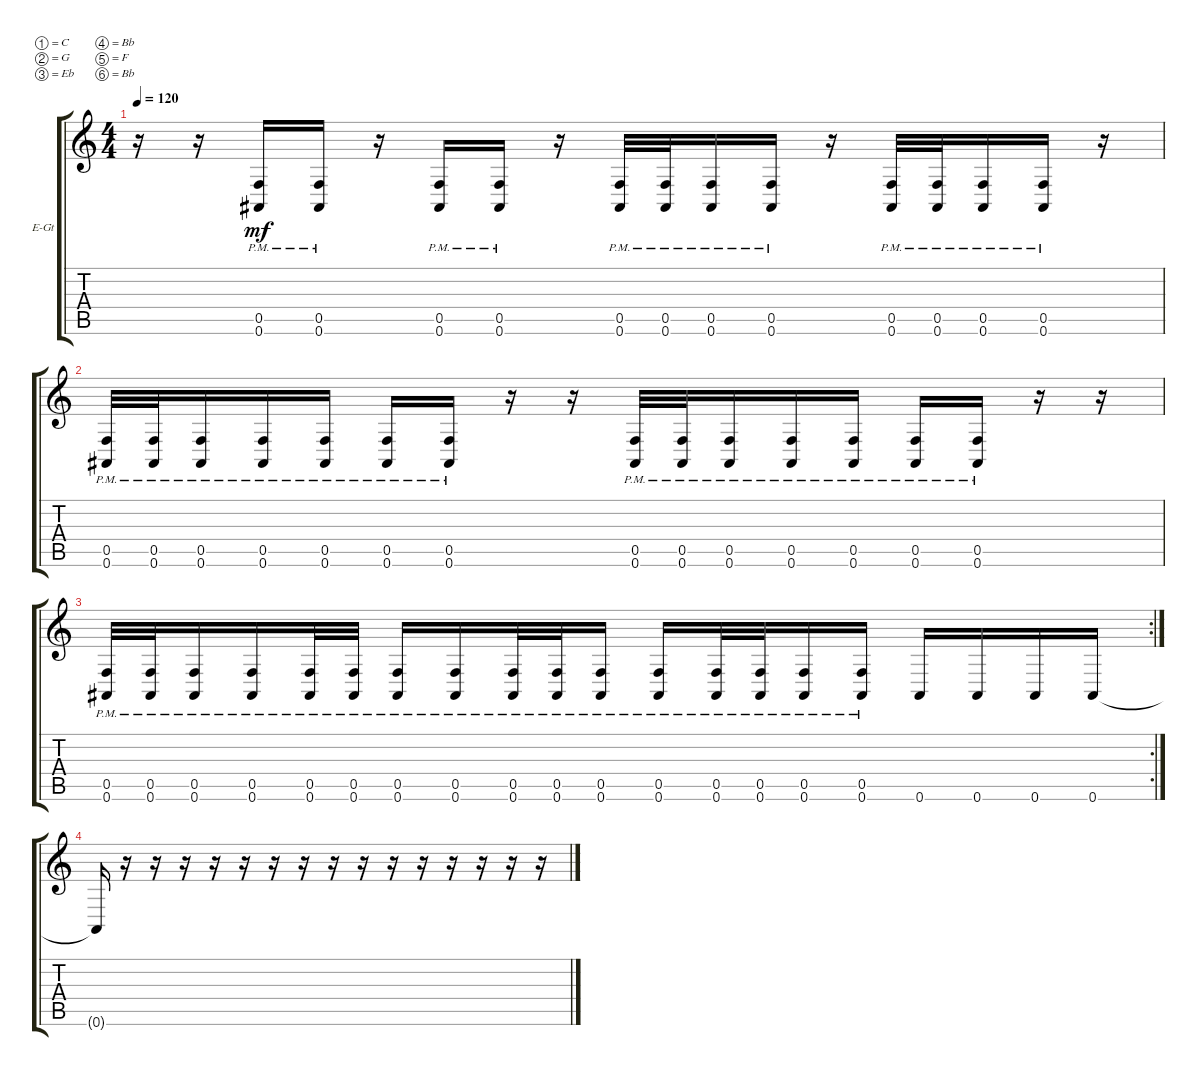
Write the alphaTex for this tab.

\bracketExtendMode groupsimilarinstruments
\firstSystemTrackNameOrientation horizontal
\otherSystemsTrackNameOrientation horizontal
\track ("Electric Guitar 2" "E-Gt") {solo instrument distortionguitar}
\staff {score tabs}
\tuning (C4 G3 Eb3 Bb2 F2 Bb1)
\ts (4 4)
\tempo 120
\clef g2
\ks c
r.16{dy mf} r.16 (0.5{pm} 0.6{pm}).16 (0.5{pm} 0.6{pm}).16 r.16 (0.5{pm} 0.6{pm}).16 (0.5{pm} 0.6{pm}).16 r.16 (0.5{pm} 0.6{pm}).32 (0.5{pm} 0.6{pm}).32 (0.5{pm} 0.6{pm}).16 (0.5{pm} 0.6{pm}).16 r.16 (0.5{pm} 0.6{pm}).32 (0.5{pm} 0.6{pm}).32 (0.5{pm} 0.6{pm}).16 (0.5{pm} 0.6{pm}).16 r.16 |
(0.5{pm} 0.6{pm}).32 (0.5{pm} 0.6{pm}).32 (0.5{pm} 0.6{pm}).16 (0.5{pm} 0.6{pm}).16 (0.5{pm} 0.6{pm}).16 (0.5{pm} 0.6{pm}).16 (0.5{pm} 0.6{pm}).16 r.16 r.16 (0.5{pm} 0.6{pm}).32 (0.5{pm} 0.6{pm}).32 (0.5{pm} 0.6{pm}).16 (0.5{pm} 0.6{pm}).16 (0.5{pm} 0.6{pm}).16 (0.5{pm} 0.6{pm}).16 (0.5{pm} 0.6{pm}).16 r.16 r.16 |
\rc 2
(0.5{pm} 0.6{pm}).32 (0.5{pm} 0.6{pm}).32 (0.5{pm} 0.6{pm}).16 (0.5{pm} 0.6{pm}).16 (0.5{pm} 0.6{pm}).32 (0.5{pm} 0.6{pm}).32 (0.5{pm} 0.6{pm}).16 (0.5{pm} 0.6{pm}).16 (0.5{pm} 0.6{pm}).32 (0.5{pm} 0.6{pm}).32 (0.5{pm} 0.6{pm}).16 (0.5{pm} 0.6{pm}).16 (0.5{pm} 0.6{pm}).32 (0.5{pm} 0.6{pm}).32 (0.5{pm} 0.6{pm}).16 (0.5{pm} 0.6{pm}).16 0.6.16 0.6.16 0.6.16 0.6.16 |
0.6{t}.16 r.16 r.16 r.16 r.16 r.16 r.16 r.16 r.16 r.16 r.16 r.16 r.16 r.16 r.16 r.16
